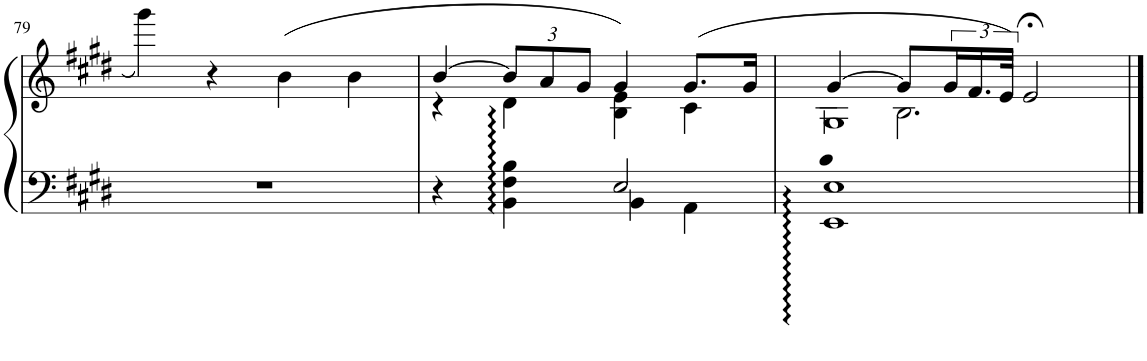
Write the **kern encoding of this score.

**kern	**kern
*part1	*part1
*staff2	*staff1
*I"Piano	*
*I'Pno	*
!!LO:PB:g=z
*clefF4	*clefG2
*k[f#c#g#d#]	*k[f#c#g#d#]
*M4/4	*M4/4
*met(c)	*met(c)
=79	=79
1r	4ggg#\
.	4r
.	(4b\
.	4b\
=80	=80
*^	*^
4r	4ryy	[4b/	4r
*	*	*Xbrackettup	*
4BB\ 4F#\ 4B\	4BB 4F# 4B 4d#	12b/L]	4d#\
.	.	12a/	.
.	.	12g#/J	.
2E/	4E\	4g#/)	4B\ 4e\
.	4AA\	(8.g#/L	4c#\
.	.	16g#/Jk	.
*v	*v	*	*
=81	=81	=81
*	*	*^
1EE 1E	[4g#/	1G#	4c#\
.	8g#/L]	.	2.B\
*	*brackettup	*	*
.	24g#/L	.	.
.	24.f#/	.	.
.	48e/JJk)	.	.
.	2e;</	.	.
*	*v	*v	*v
==	==
*-	*-
